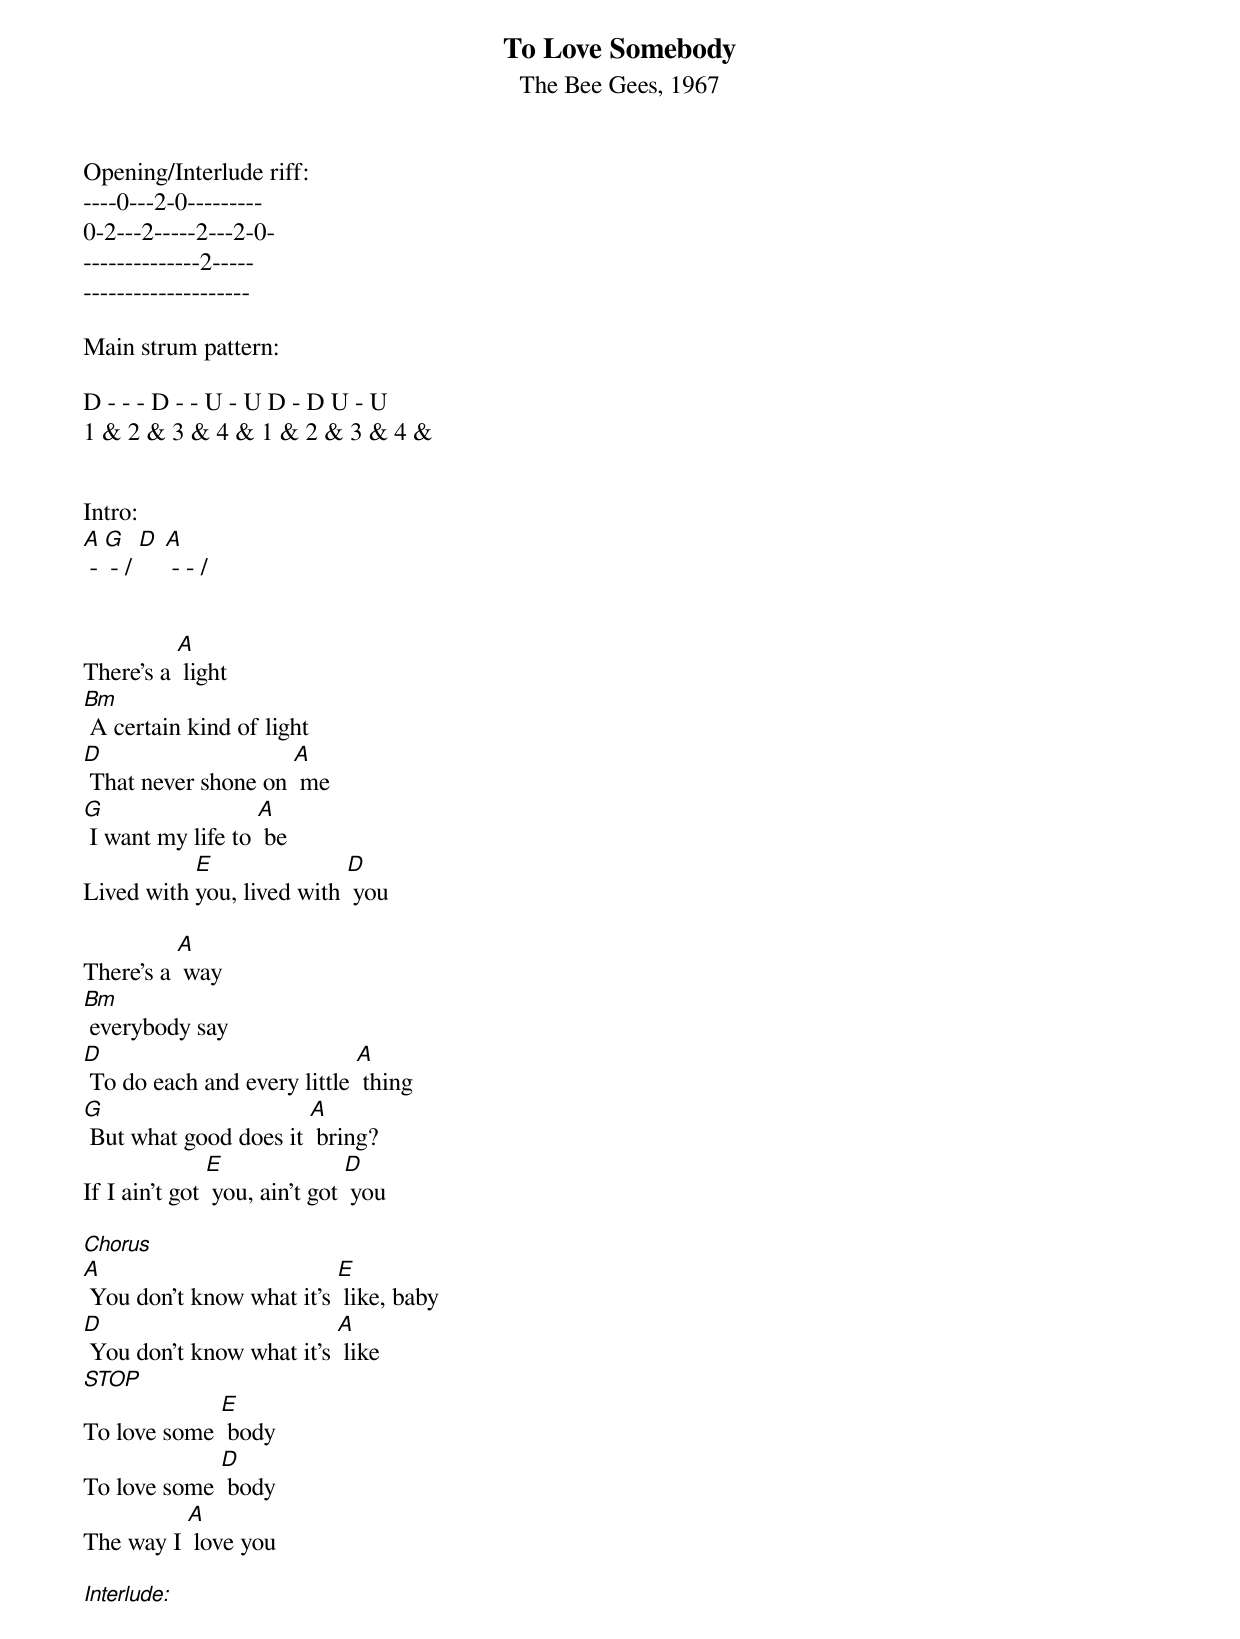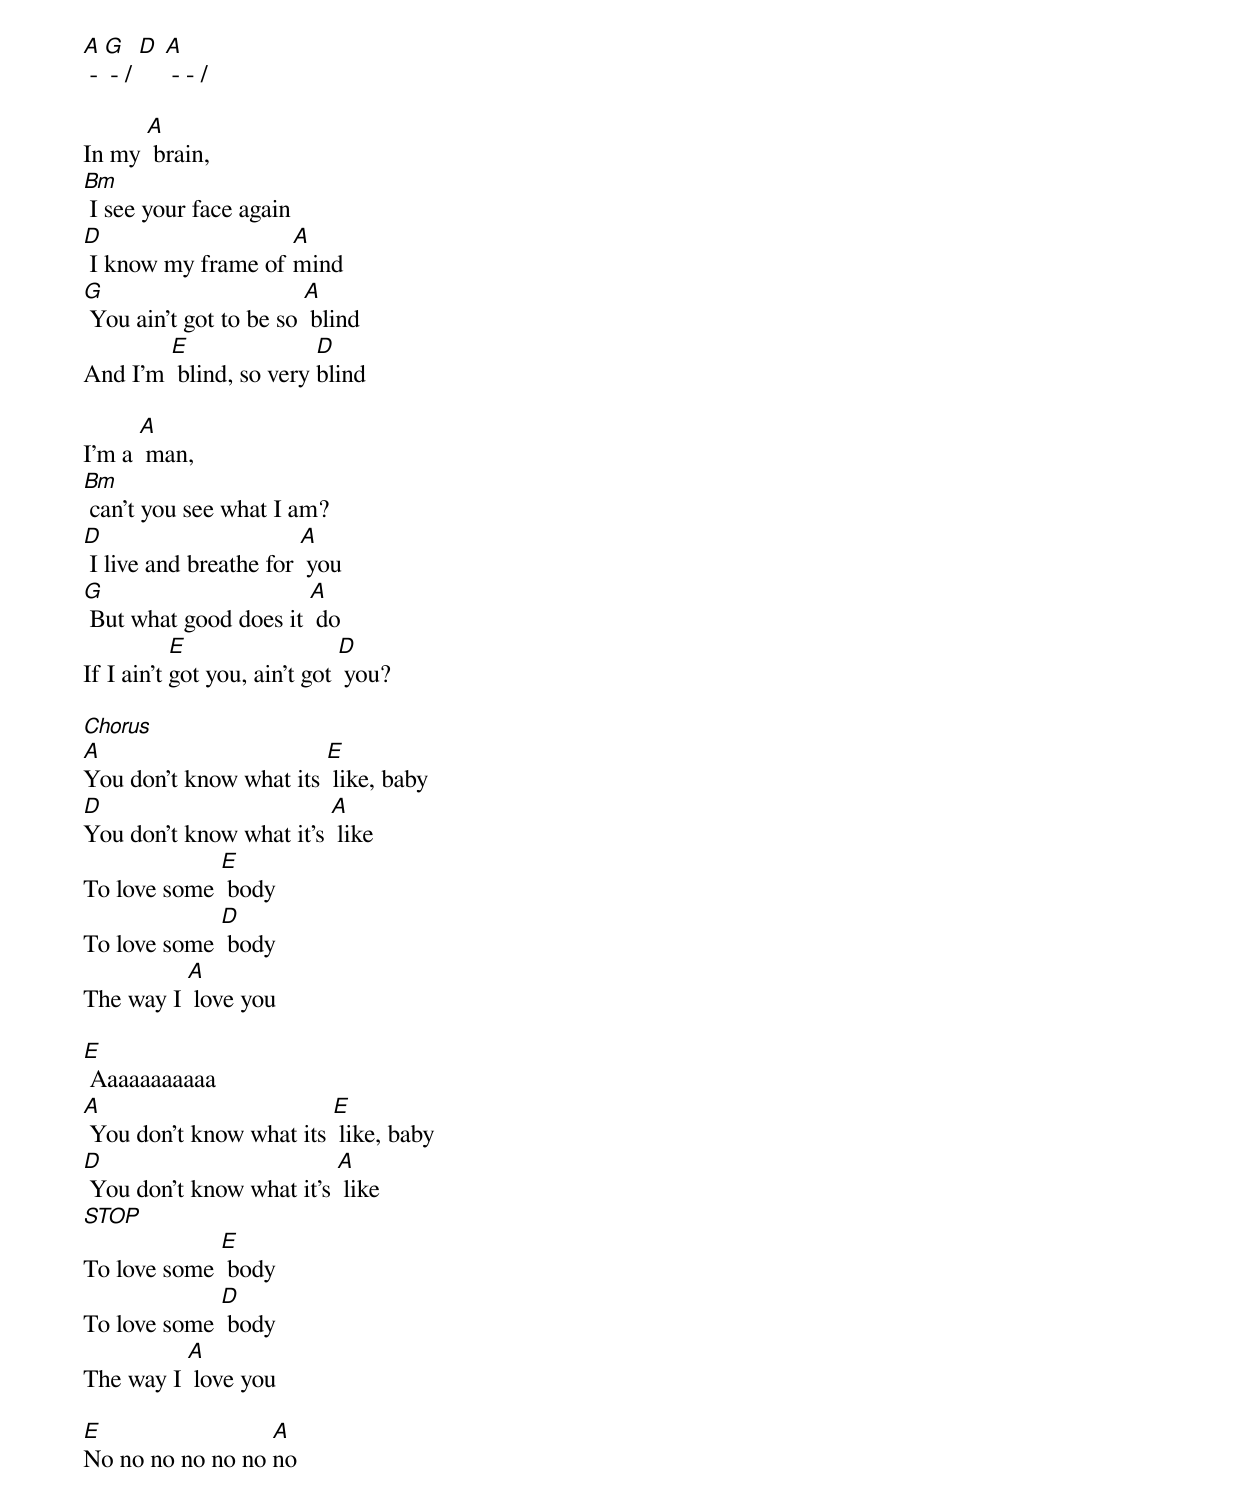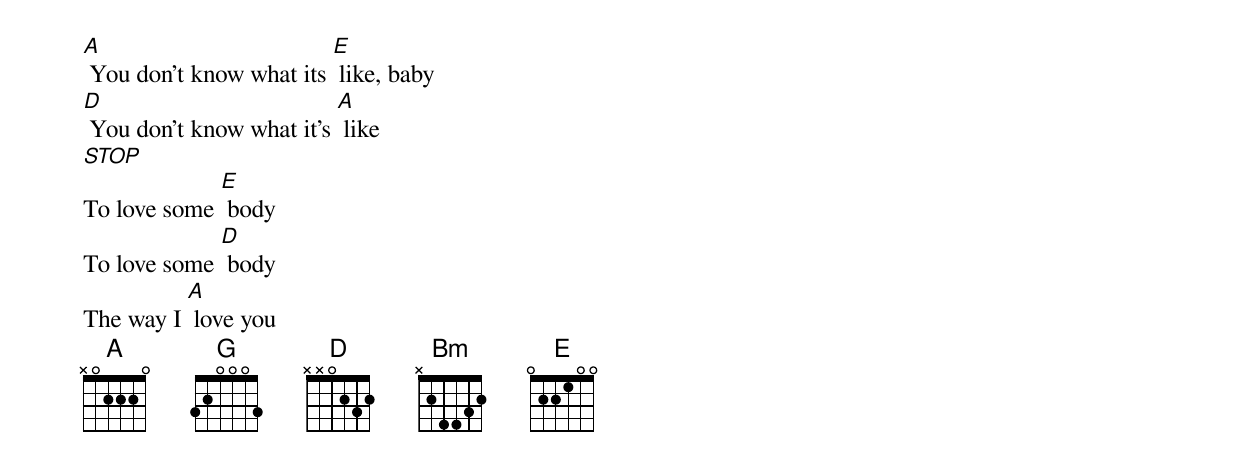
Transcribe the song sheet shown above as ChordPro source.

{Title: To Love Somebody}
{ST: The Bee Gees, 1967}

Opening/Interlude riff:
----0---2-0---------
0-2---2-----2---2-0-
--------------2-----
--------------------

Main strum pattern:

D - - - D - - U - U D - D U - U
1 & 2 & 3 & 4 & 1 & 2 & 3 & 4 &


Intro:
[A] - [G] - / [D] [A] - - /


There's a [A] light
[Bm] A certain kind of light
[D] That never shone on [A] me
[G] I want my life to [A] be
Lived with [E]you, lived with [D] you

There's a [A] way
[Bm] everybody say
[D] To do each and every little [A] thing
[G] But what good does it [A] bring?
If I ain't got [E] you, ain't got [D] you

[Chorus]
[A] You don't know what it's [E] like, baby
[D] You don't know what it's [A] like
[STOP]
To love some [E] body
To love some [D] body
The way I [A] love you

[Interlude:]
[A] - [G] - / [D] [A] - - /

In my [A] brain,
[Bm] I see your face again
[D] I know my frame of [A]mind
[G] You ain't got to be so [A] blind
And I'm [E] blind, so very [D]blind

I'm a [A] man,
[Bm] can't you see what I am?
[D] I live and breathe for [A] you
[G] But what good does it [A] do
If I ain't [E]got you, ain't got [D] you?

[Chorus]
[A]You don't know what its [E] like, baby
[D]You don't know what it's [A] like
To love some [E] body
To love some [D] body
The way I [A] love you

[E] Aaaaaaaaaaa
[A] You don't know what its [E] like, baby
[D] You don't know what it's [A] like
[STOP]
To love some [E] body
To love some [D] body
The way I [A] love you

[E]No no no no no no [A]no

[A] You don't know what its [E] like, baby
[D] You don't know what it's [A] like
[STOP]
To love some [E] body
To love some [D] body
The way I [A] love you
